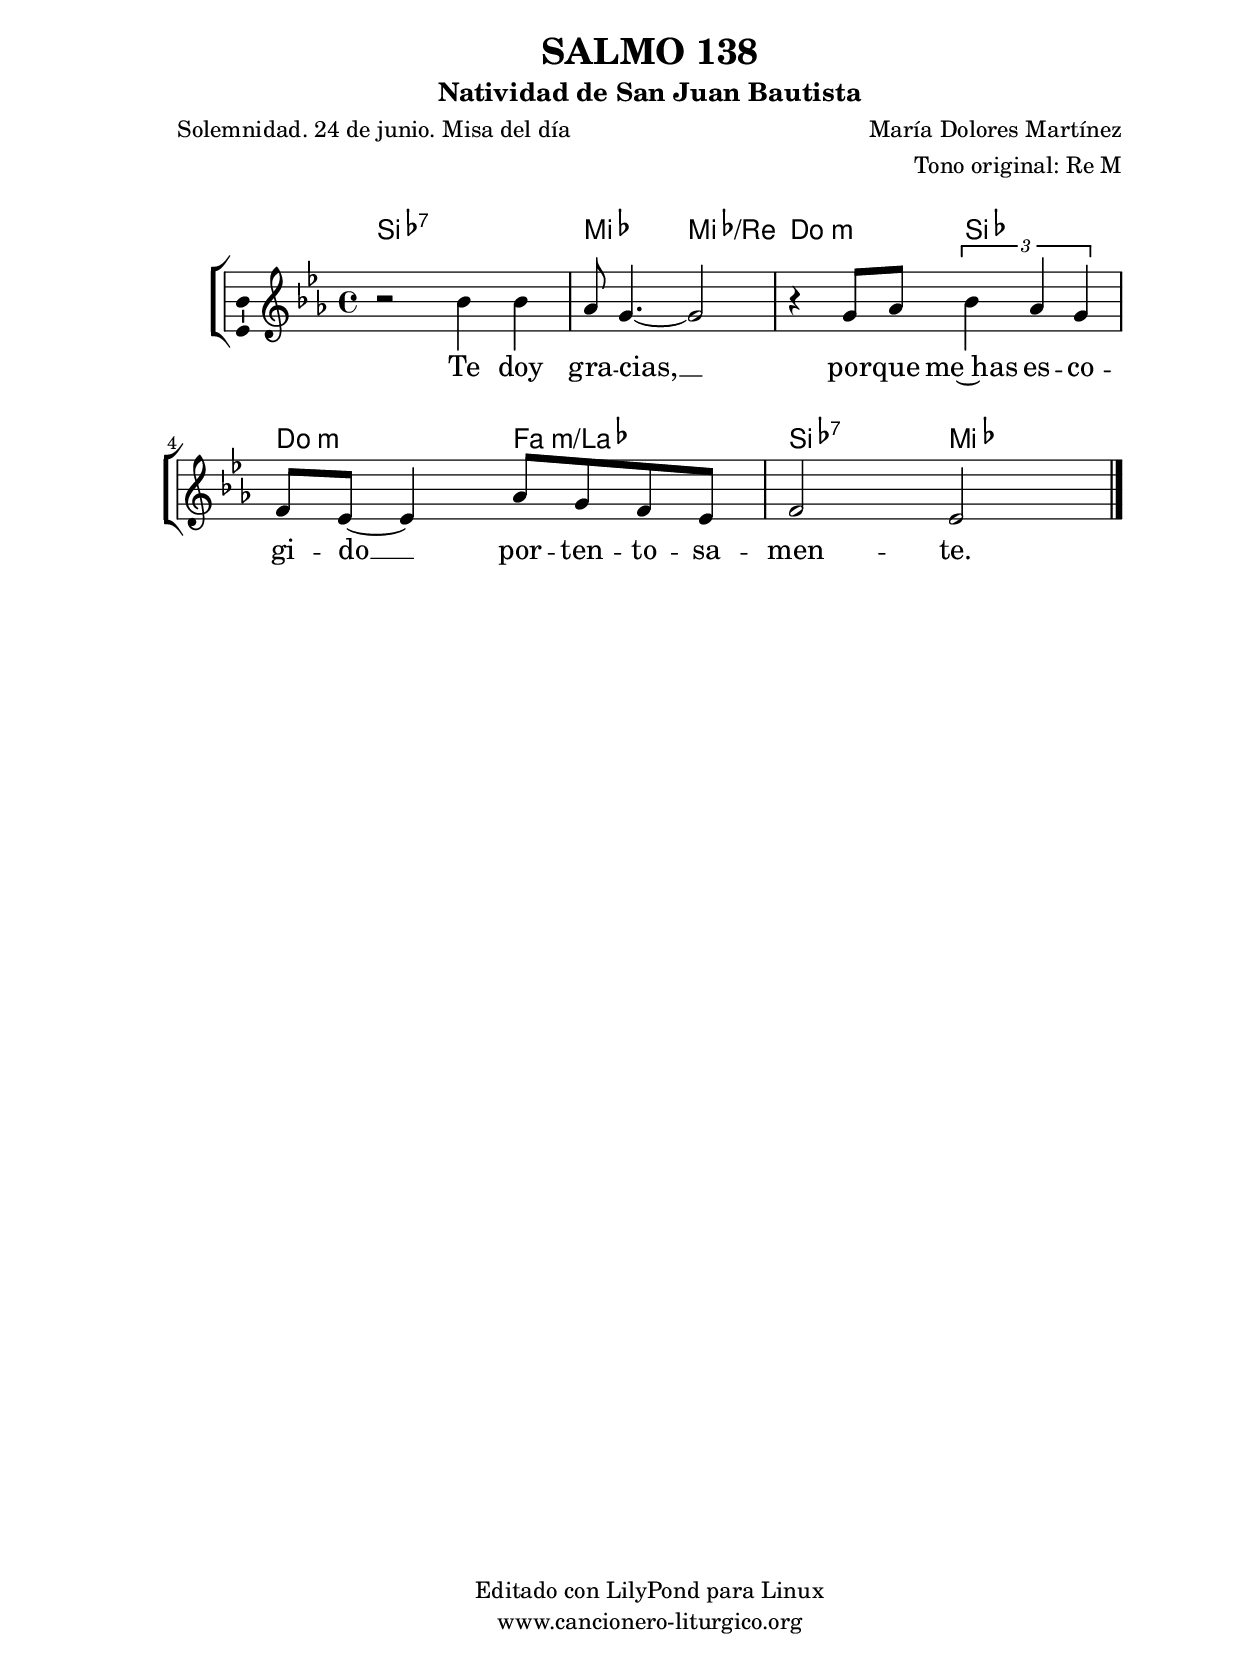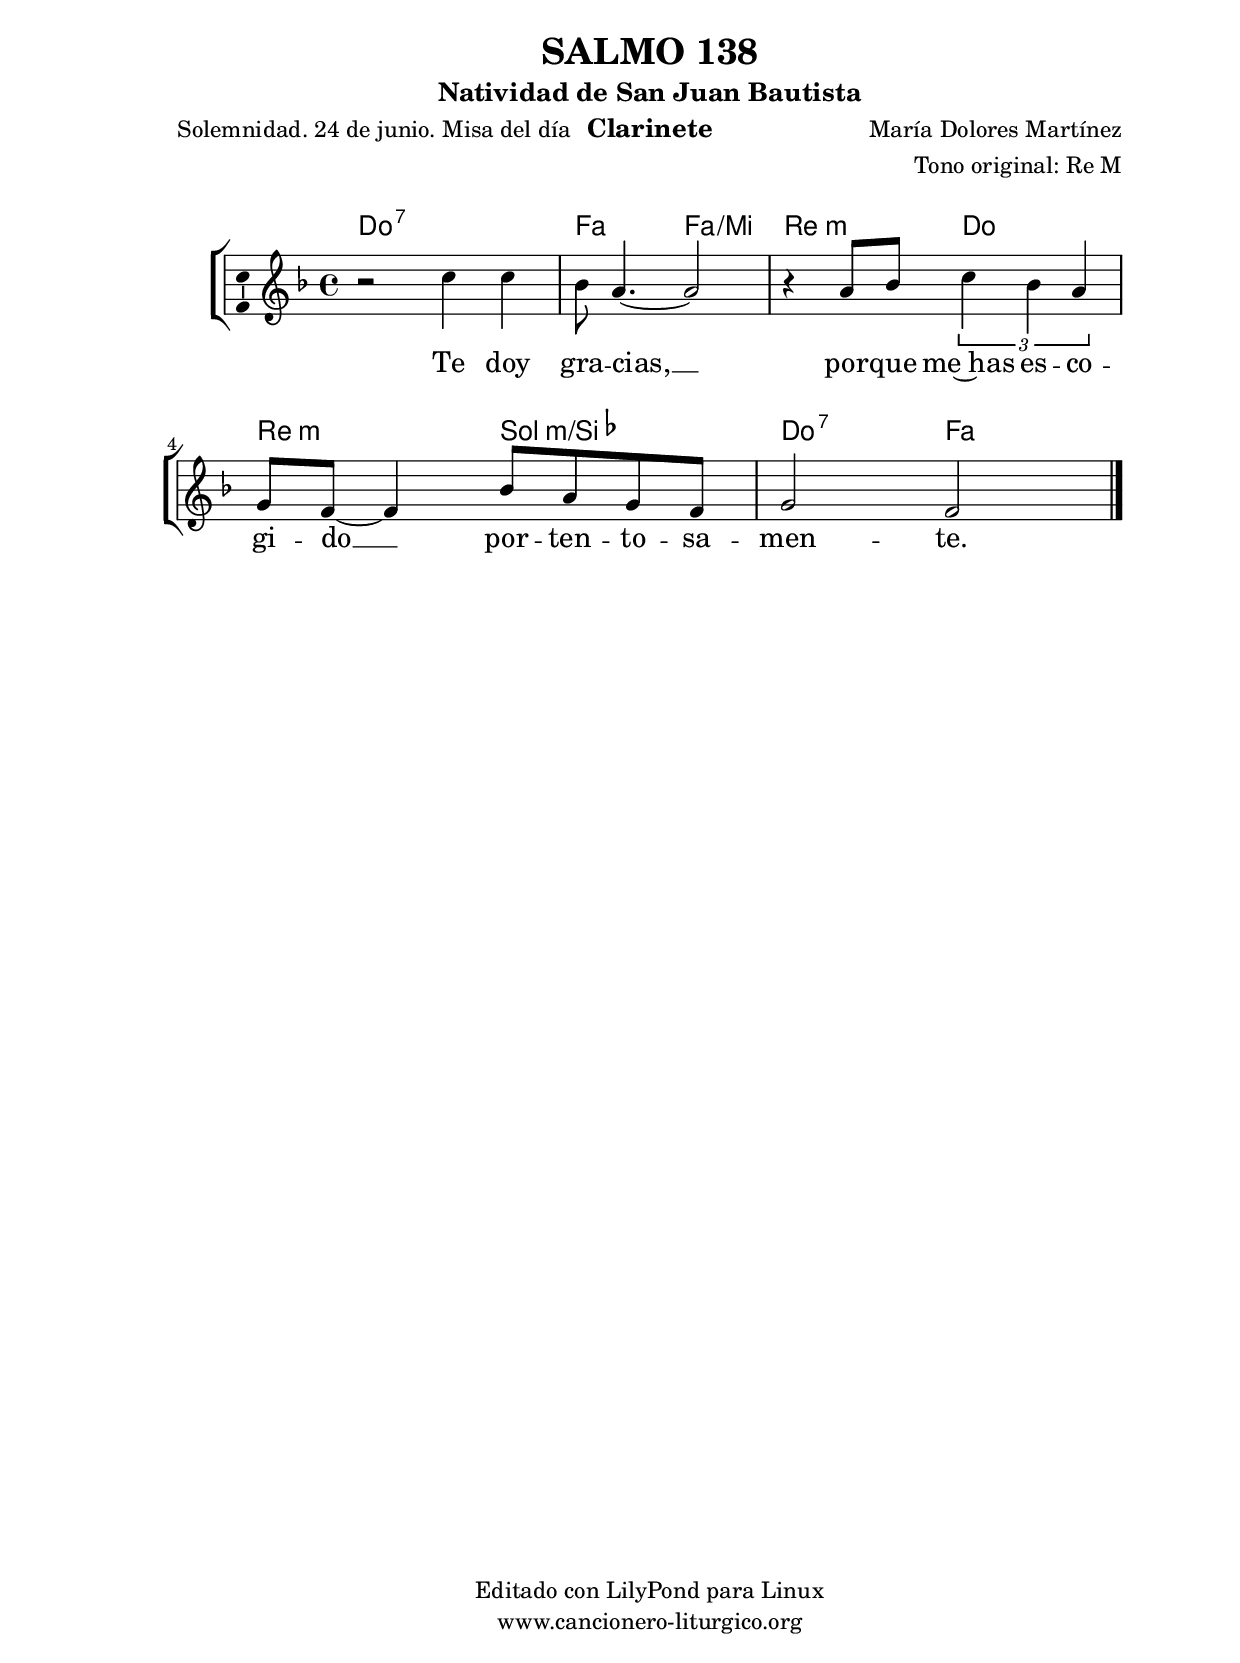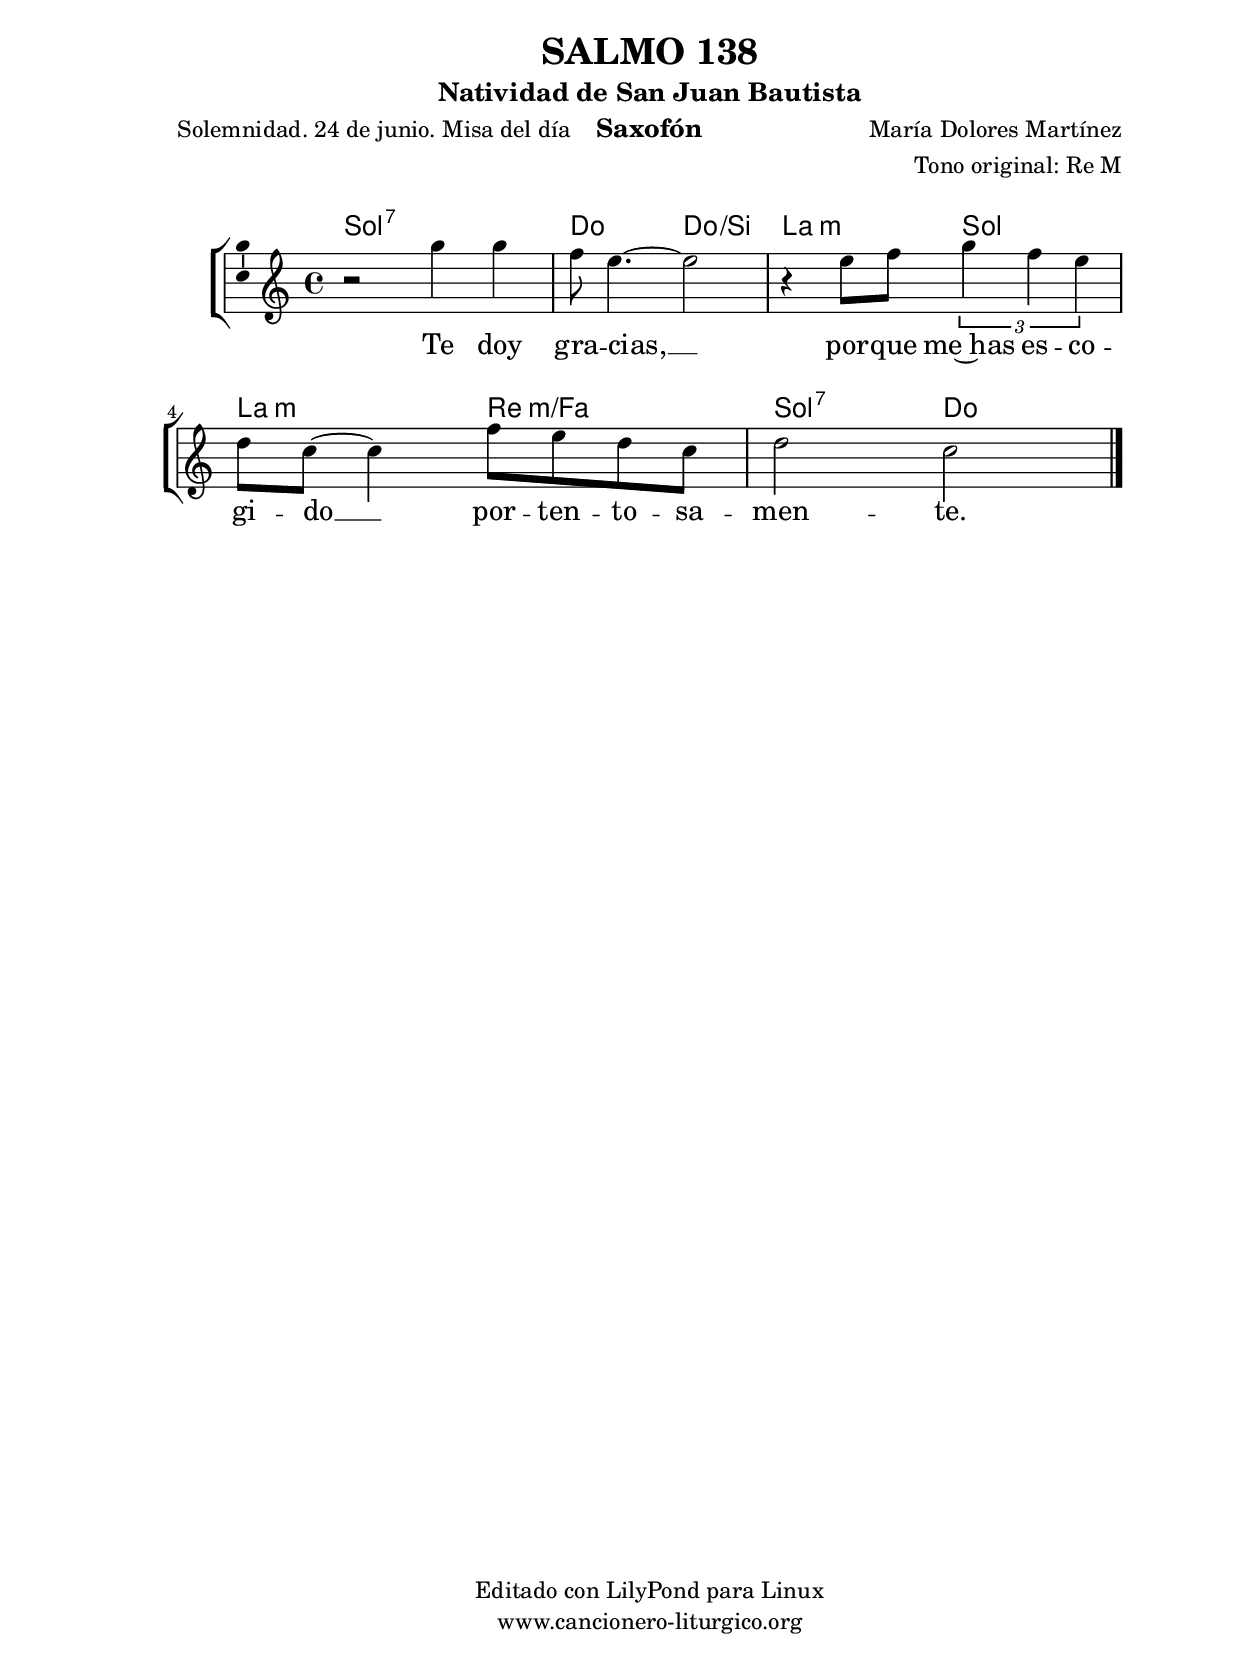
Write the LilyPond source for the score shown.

%
%para convertir .midi en .wav:
%timidity filename.midi -Ow -o finename.wav
%
%
%Para convertir de .wav a .mp3:
%lame -h -m j filename.wav
%
%
%para escuchar el midi:
%timidity nombrefichero.midi
%


%versión de lilypond para la que se ha escrito esta partitura:
\version "2.16.0"

	%Tamaño papel
	#(set-default-paper-size "a4")
	%Tamaño partitura
	#(set-global-staff-size 20)
	%No responde al pulsar sobre una nota
	#(ly:set-option 'point-and-click #f)

%parámetros del encabezamiento:
\header {
	title = "SALMO 138"
	subtitle = "Natividad de San Juan Bautista"
	composer = "María Dolores Martínez"
	poet = "Solemnidad. 24 de junio. Misa del día"
	meter = ""
	arranger = "Tono original: Re M"
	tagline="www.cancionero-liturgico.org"
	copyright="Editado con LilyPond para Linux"
	tiempo = ""
	usos = "Salmo"
	letra = "Te doy gracias, porque me has escogido portentosamente."
	}

%parámetros asociados al papel:
\paper  {
	oddHeaderMarkup = \markup {\fill-line { \on-the-fly #not-first-page \fromproperty #'header:title \on-the-fly #not-first-page \fromproperty #'header:composer }}
	evenHeaderMarkup = \markup {\fill-line { \fromproperty #'header:composer \fromproperty #'header:title }}
	#(set-paper-size "a4")
	print-page-number = ##f
	first-page-number = 1
	print-first-page-number = ##f
%	head-separation = 3.0 \cm
	top-margin = 2.0 \cm
	bottom-margin = 0.5\cm
%%%	bottom-margin = -1.0\cm
	left-margin = 3.0 \cm
	line-width = 16.0 \cm 
	indent = 8\mm
	interscoreline = 2.\mm
	between-system-space = 15\mm
%	para que las partituras no llenen la hoja:
	ragged-bottom = ##t
%	idem para la última hoja:
	ragged-last-bottom = ##f
%	para que las partituras llenen el ancho del papel:
	ragged-last = ##f
	after-title-space = 2.5 \cm
%page-count=1
%system-count=8

	%Flexible Vertical Spacing
%	markup-markup-spacing =
%	#'((basic-distance . 15) (minimum-distance . 15) (padding . 3))
	markup-system-spacing =
	#'((basic-distance . 15) (minimum-distance . 15) (padding . 3))
	system-system-spacing =
	#'((basic-distance . 15) (minimum-distance . 15) (padding . 3))
	score-system-spacing =
	#'((basic-distance . 15) (minimum-distance . 15) (padding . 5))
%	top-system-spacing = % header
%	#'((basic-distance . 8) (minimum-distance . 0) (padding . 3))
%	top-markup-spacing =
%	#'((basic-distance . 20) (minimum-distance . 20) (padding . 3))
	last-bottom-spacing = % footer
	#'((basic-distance . 5) (minimum-distance . 5) (padding . 3))
%	score-markup-spacing =
%	#'((basic-distance . 16) (minimum-distance . 13) (padding . 3))

	}


%parámetros que afectan a toda la partitura:
global =  {
	%clave de sol (G):
	\clef G
	%armadura:
	\transpose d ees
	\key d \major
	\tempo 4=110
	\set Score.tempoHideNote = ##t
	}


acordes = {
	\italianChords
	\chordmode {
	\transpose d ees
{
a1:7 d2 d/cis b:m a b:m e:m/g a:7 d
	}
	}
}


melodia = 
	\transpose d ees
{
	\relative c''{
	\time 4/4

r2 a4 a g8 fis4.~fis2
r4 fis8 g \tuplet 3/2 {a4 g fis}
e8 d~d4 g8 fis e d
e2 d

	\bar "|."
	}
	}


texto = \lyricmode {
Te doy gra -- cias, __
por -- que me~has es -- co -- gi -- do __ por -- ten -- to -- sa -- men -- te.
	}


acordesStaff = \context ChordNames = acordesStaff <<
	\set chordChanges = ##t
	\acordes
	>>


vozStaff = \context Voice = vozStaff
\with {\consists "Ambitus_engraver"}
<<
%	\set Staff.instrumentName = ""
%	\set Staff.shortInstrumentName = ""
%	\set Staff.midiInstrument = #"clarinet"
%	\set Staff.midiInstrument = #"cello"
%	\set Staff.midiInstrument = #"flute"
	\set Staff.midiInstrument = #"electric guitar (jazz)"
%	\set Staff.midiInstrument = #"english horn"
%	\set Staff.midiInstrument = #"violin"
%	\set Staff.midiInstrument = #"glockenspiel"
	\set Staff.midiMinimumVolume = #0.7
	\set Staff.midiMaximumVolume = #0.9
	\global
	\melodia
	>>


textoStaff = \context Lyrics = textoStaff <<
	\lyricsto vozStaff \texto
	>>

\book {
	\score {
		\context ChoirStaff {
			\override StaffGroup.SystemStartBracket #'collapse-height = #1
			\override Score.SystemStartBar #'collapse-height = #1
			<<
			\acordesStaff
			\vozStaff
			\textoStaff
			>>
			}
		\layout {
	    		\context {
				\Lyrics
				\override LyricText #'font-size = #2
				}
	   		 \context {
				\Score
				%fontSize = #3
				\override StaffSymbol #'staff-space = #(magstep +3)
				%\override Beam #'thickness = #0.55
				%\override SpacingSpanner #'spacing-increment = #1.0
				%\override Slur #'height-limit = #1.5
				}
			}
		}
	\score {
		\unfoldRepeats
		\context ChoirStaff {
			<<
			\acordesStaff
			\vozStaff
			>>
			}
		\midi {
	  		\context {
	  			\Score
				tempoWholesPerMinute = #(ly:make-moment 70 4)
				}
			}
		}
	}

%Partitura para clarinete
#(define output-suffix "C")
\book {
	\header{
		instrument = "Clarinete"
		}
	\score {
		\context ChoirStaff {
			\override StaffGroup.SystemStartBracket #'collapse-height = #1
			\override Score.SystemStartBar #'collapse-height = #1
\transpose c d
			<<
			\acordesStaff
			\vozStaff
			\textoStaff
			>>
			}
		\layout {
	    		\context {
				\Lyrics
				\override LyricText #'font-size = #2
				}
	   		 \context {
				\Score
				%fontSize = #3
				\override StaffSymbol #'staff-space = #(magstep +3)
				%\override Beam #'thickness = #0.55
				%\override SpacingSpanner #'spacing-increment = #1.0
				%\override Slur #'height-limit = #1.5
				}
			}
		}
	}

%Partitura para saxofón
#(define output-suffix "S")
\book {
	\header{
		instrument = "Saxofón"
		}
	\score {
		\context ChoirStaff {
			\override StaffGroup.SystemStartBracket #'collapse-height = #1
			\override Score.SystemStartBar #'collapse-height = #1
\transpose c a
			<<
			\acordesStaff
			\vozStaff
			\textoStaff
			>>
			}
		\layout {
	    		\context {
				\Lyrics
				\override LyricText #'font-size = #2
				}
	   		 \context {
				\Score
				%fontSize = #3
				\override StaffSymbol #'staff-space = #(magstep +3)
				%\override Beam #'thickness = #0.55
				%\override SpacingSpanner #'spacing-increment = #1.0
				%\override Slur #'height-limit = #1.5
				}
			}
		}
	}

